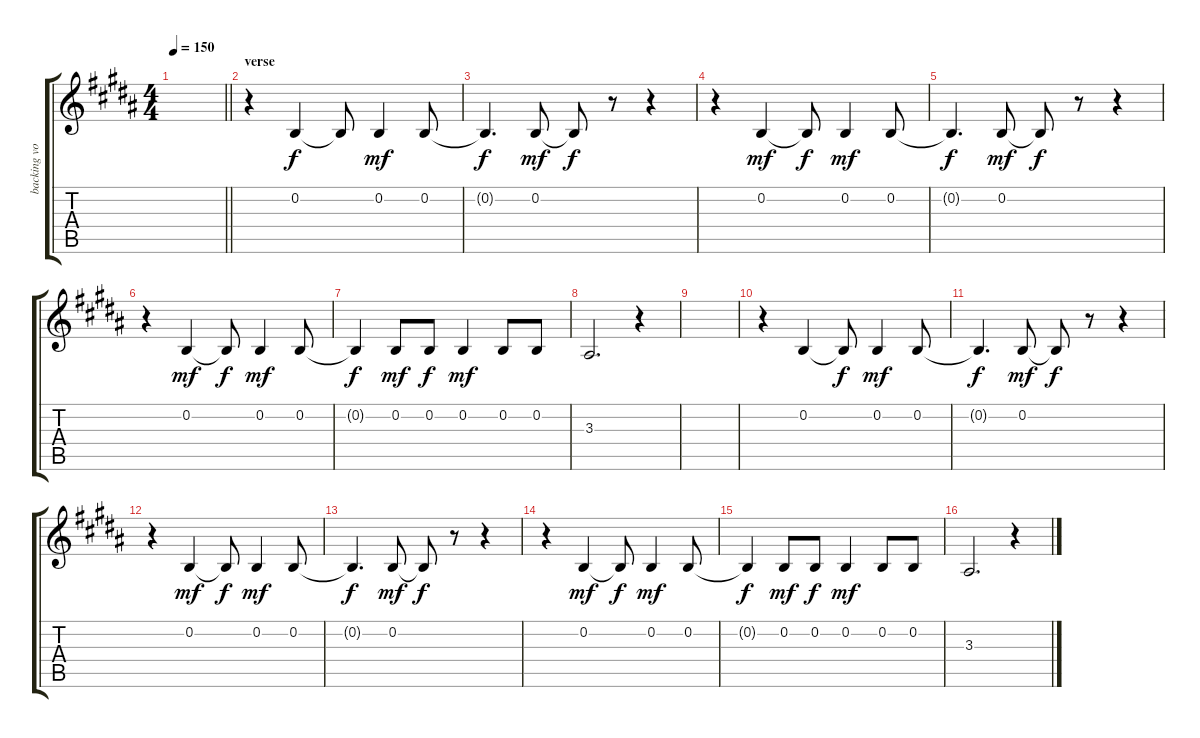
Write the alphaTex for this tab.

\track ("backing vocals" "backing vo") {instrument voiceoohs}
\staff {score tabs}
\tuning (E4 B3 G3 D3 A2 E2) {hide}
\ts (4 4)
\tempo 150
\clef g2
\barLineRight lightlight
\ks b
|
\section ("" "verse")
r.4 0.2.4 0.2{t}.8{dy f} 0.2.4{dy mf} 0.2.8 |
0.2{t}.4{d dy f} 0.2.8{dy mf} 0.2{t}.8{dy f} r.8 r.4 |
r.4 0.2.4{dy mf} 0.2{t}.8{dy f} 0.2.4{dy mf} 0.2.8 |
0.2{t}.4{d dy f} 0.2.8{dy mf} 0.2{t}.8{dy f} r.8 r.4 |
r.4 0.2.4{dy mf} 0.2{t}.8{dy f} 0.2.4{dy mf} 0.2.8 |
0.2{t}.4{dy f} 0.2.8{dy mf} 0.2.8{dy f} 0.2.4{dy mf} 0.2.8 0.2.8 |
3.3.2{d} r.4 |
|
r.4 0.2.4 0.2{t}.8{dy f} 0.2.4{dy mf} 0.2.8 |
0.2{t}.4{d dy f} 0.2.8{dy mf} 0.2{t}.8{dy f} r.8 r.4 |
r.4 0.2.4{dy mf} 0.2{t}.8{dy f} 0.2.4{dy mf} 0.2.8 |
0.2{t}.4{d dy f} 0.2.8{dy mf} 0.2{t}.8{dy f} r.8 r.4 |
r.4 0.2.4{dy mf} 0.2{t}.8{dy f} 0.2.4{dy mf} 0.2.8 |
0.2{t}.4{dy f} 0.2.8{dy mf} 0.2.8{dy f} 0.2.4{dy mf} 0.2.8 0.2.8 |
3.3.2{d} r.4
